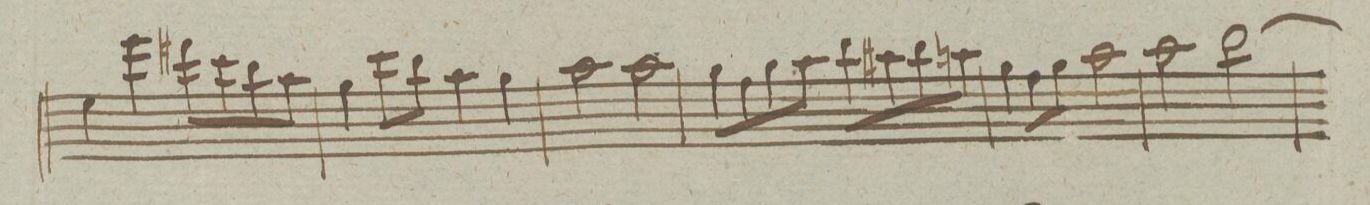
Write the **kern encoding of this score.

**kern
*I"Fagotto Primo.
*clefF4
*k[]
*met(c)
*M4/4
4G\
4g\
8f#X\L
8e\
8d\
8c\J
=51
4B\
8e\L
8d\J
4c\
4B\
=52
2c\
2c\
=53
8B\L
8A\
8B\
8c\J
8d\L
8c#X\
8d\
8cn\J
=54
4B\
8A\L
8B\J
2c\
=55
2c\
[>2d\
=56
*-
